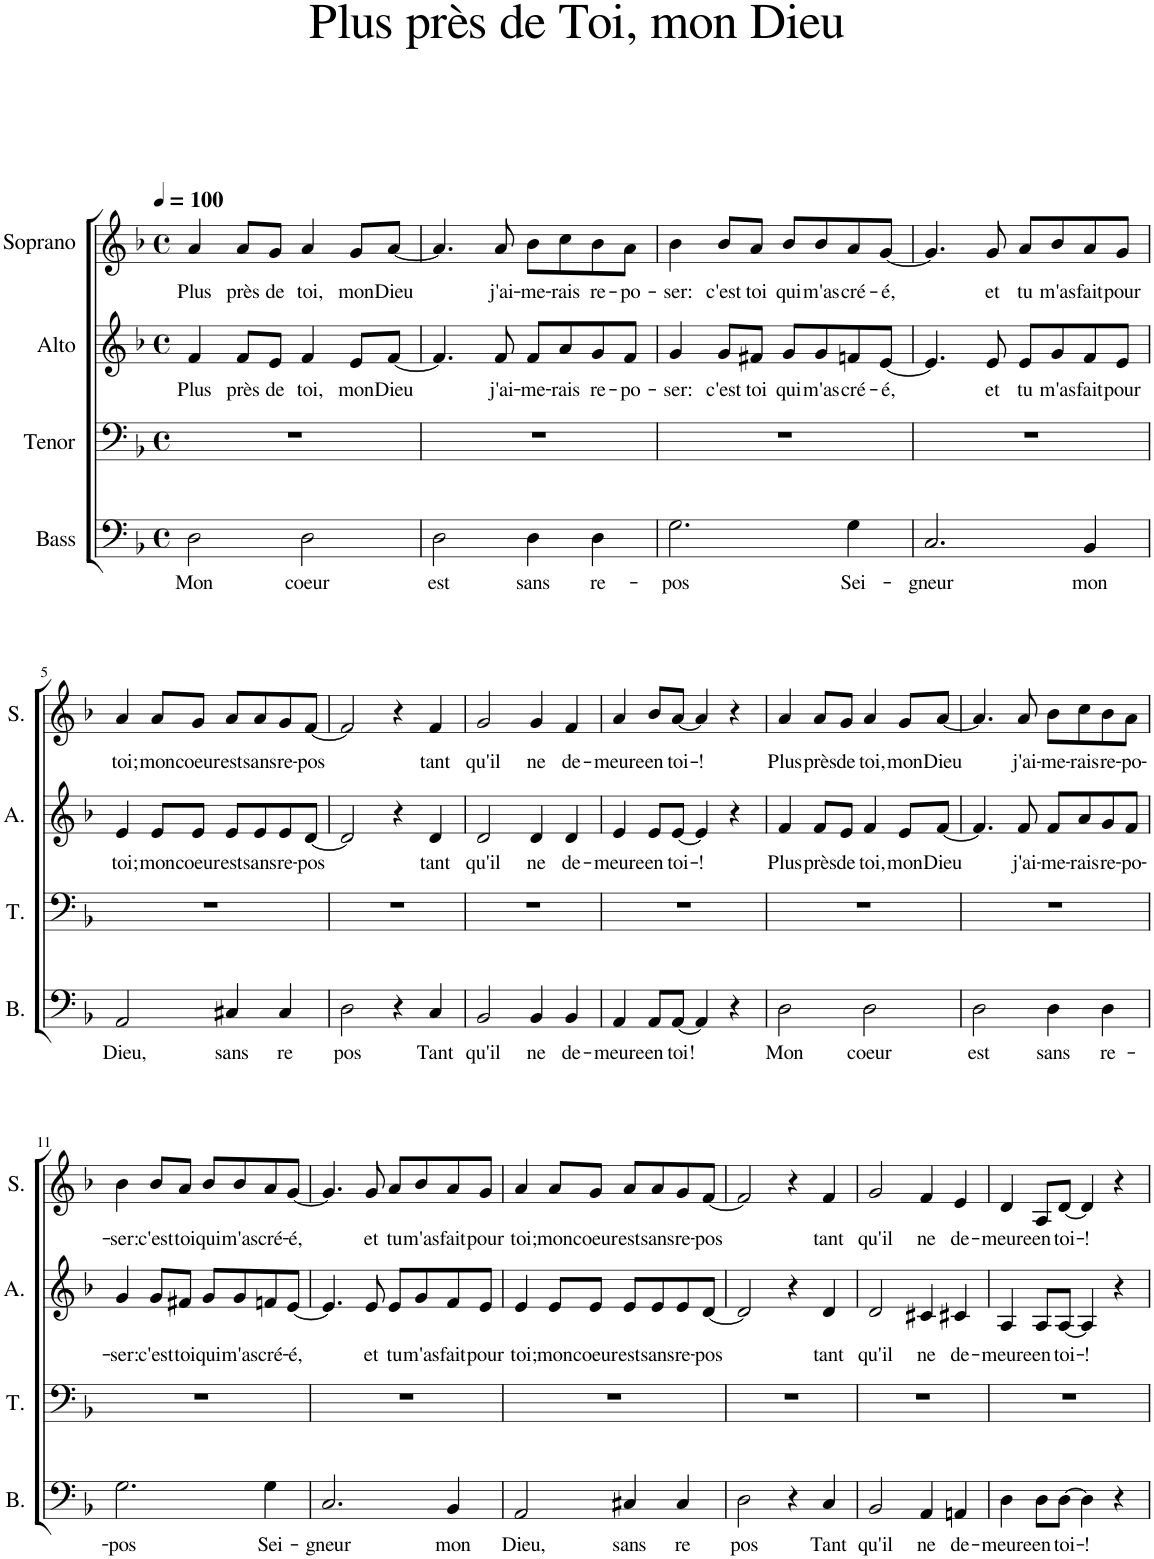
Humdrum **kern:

**kern	**text	**kern	**kern	**text	**kern	**text
*part4	*part4	*part3	*part2	*part2	*part1	*part1
*staff4	*staff4	*staff3	*staff2	*staff2	*staff1	*staff1
*I"Bass	*	*I"Tenor	*I"Alto	*	*I"Soprano	*
*I'B.	*	*I'T.	*I'A.	*	*I'S.	*
*clefF4	*	*clefF4	*clefG2	*	*clefG2	*
*k[b-]	*	*k[b-]	*k[b-]	*	*k[b-]	*
*M4/4	*	*M4/4	*M4/4	*	*M4/4	*
*met(c)	*	*met(c)	*met(c)	*	*met(c)	*
*MM100	*	*MM100	*MM100	*	*MM100	*
=1	=1	=1	=1	=1	=1	=1
!	!LO:LY:b	!	!	!LO:LY:b	!	!LO:LY:b
2D\	Mon	1r	4f/	Plus	4a/	Plus
!	!	!	!	!LO:LY:b	!	!LO:LY:b
.	.	.	8f/L	près	8a/L	près
!	!	!	!	!LO:LY:b	!	!LO:LY:b
.	.	.	8e/J	de	8g/J	de
!	!LO:LY:b	!	!	!LO:LY:b	!	!LO:LY:b
2D\	coeur	.	4f/	toi,	4a/	toi,
!	!	!	!	!LO:LY:b	!	!LO:LY:b
.	.	.	8e/L	mon	8g/L	mon
!	!	!	!	!LO:LY:b	!	!LO:LY:b
.	.	.	[8f/J	Dieu	[8a/J	Dieu
=2	=2	=2	=2	=2	=2	=2
!	!LO:LY:b	!	!	!	!	!
2D\	est	1r	4.f/]	.	4.a/]	.
!	!	!	!	!LO:LY:b	!	!LO:LY:b
.	.	.	8f/	j'ai-	8a/	j'ai-
!	!LO:LY:b	!	!	!LO:LY:b	!	!LO:LY:b
4D\	sans	.	8f/L	-me-	8b-\L	-me-
!	!	!	!	!LO:LY:b	!	!LO:LY:b
.	.	.	8a/	-rais	8cc\	-rais
!	!LO:LY:b	!	!	!LO:LY:b	!	!LO:LY:b
4D\	re-	.	8g/	re-	8b-\	re-
!	!	!	!	!LO:LY:b	!	!LO:LY:b
.	.	.	8f/J	-po-	8a\J	-po-
=3	=3	=3	=3	=3	=3	=3
!	!LO:LY:b	!	!	!LO:LY:b	!	!LO:LY:b
2.G\	-pos	1r	4g/	-ser:	4b-\	-ser:
!	!	!	!	!LO:LY:b	!	!LO:LY:b
.	.	.	8g/L	c'est	8b-/L	c'est
!	!	!	!	!LO:LY:b	!	!LO:LY:b
.	.	.	8f#X/J	toi	8a/J	toi
!	!	!	!	!LO:LY:b	!	!LO:LY:b
.	.	.	8g/L	qui	8b-/L	qui
!	!	!	!	!LO:LY:b	!	!LO:LY:b
.	.	.	8g/	m'as	8b-/	m'as
!	!LO:LY:b	!	!	!LO:LY:b	!	!LO:LY:b
4G\	Sei-	.	8fn/	cré-	8a/	cré-
!	!	!	!	!LO:LY:b	!	!LO:LY:b
.	.	.	[8e/J	-é,	[8g/J	-é,
=4	=4	=4	=4	=4	=4	=4
!	!LO:LY:b	!	!	!	!	!
2.C/	-gneur	1r	4.e/]	.	4.g/]	.
!	!	!	!	!LO:LY:b	!	!LO:LY:b
.	.	.	8e/	et	8g/	et
!	!	!	!	!LO:LY:b	!	!LO:LY:b
.	.	.	8e/L	tu	8a/L	tu
!	!	!	!	!LO:LY:b	!	!LO:LY:b
.	.	.	8g/	m'as	8b-/	m'as
!	!LO:LY:b	!	!	!LO:LY:b	!	!LO:LY:b
4BB-/	mon	.	8f/	fait	8a/	fait
!	!	!	!	!LO:LY:b	!	!LO:LY:b
.	.	.	8e/J	pour	8g/J	pour
!!LO:LB:g=z
=5	=5	=5	=5	=5	=5	=5
!	!LO:LY:b	!	!	!LO:LY:b	!	!LO:LY:b
2AA/	Dieu,	1r	4e/	toi;	4a/	toi;
!	!	!	!	!LO:LY:b	!	!LO:LY:b
.	.	.	8e/L	mon	8a/L	mon
!	!	!	!	!LO:LY:b	!	!LO:LY:b
.	.	.	8e/J	coeur	8g/J	coeur
!	!LO:LY:b	!	!	!LO:LY:b	!	!LO:LY:b
4C#X/	sans	.	8e/L	est	8a/L	est
!	!	!	!	!LO:LY:b	!	!LO:LY:b
.	.	.	8e/	sans	8a/	sans
!	!LO:LY:b	!	!	!LO:LY:b	!	!LO:LY:b
4C#/	re	.	8e/	re-	8g/	re-
!	!	!	!	!LO:LY:b	!	!LO:LY:b
.	.	.	[8d/J	-pos	[8f/J	-pos
=6	=6	=6	=6	=6	=6	=6
!	!LO:LY:b	!	!	!	!	!
2D\	pos	1r	2d/]	.	2f/]	.
4r	.	.	4r	.	4r	.
!	!LO:LY:b	!	!	!LO:LY:b	!	!LO:LY:b
4C/	Tant	.	4d/	tant	4f/	tant
=7	=7	=7	=7	=7	=7	=7
!	!LO:LY:b	!	!	!LO:LY:b	!	!LO:LY:b
2BB-/	qu'il	1r	2d/	qu'il	2g/	qu'il
!	!LO:LY:b	!	!	!LO:LY:b	!	!LO:LY:b
4BB-/	ne	.	4d/	ne	4g/	ne
!	!LO:LY:b	!	!	!LO:LY:b	!	!LO:LY:b
4BB-/	de-	.	4d/	de-	4f/	de-
=8	=8	=8	=8	=8	=8	=8
!	!LO:LY:b	!	!	!LO:LY:b	!	!LO:LY:b
4AA/	-meure	1r	4e/	-meure	4a/	-meure
!	!LO:LY:b	!	!	!LO:LY:b	!	!LO:LY:b
8AA/L	en	.	8e/L	en	8b-/L	en
!	!LO:LY:b	!	!	!LO:LY:b	!	!LO:LY:b
[8AA/J	toi!	.	[8e/J	toi-	[8a/J	toi-
!	!	!	!	!LO:LY:b	!	!LO:LY:b
4AA/]	.	.	4e/]	-!	4a/]	-!
4r	.	.	4r	.	4r	.
=9	=9	=9	=9	=9	=9	=9
!	!LO:LY:b	!	!	!LO:LY:b	!	!LO:LY:b
2D\	Mon	1r	4f/	Plus	4a/	Plus
!	!	!	!	!LO:LY:b	!	!LO:LY:b
.	.	.	8f/L	près	8a/L	près
!	!	!	!	!LO:LY:b	!	!LO:LY:b
.	.	.	8e/J	de	8g/J	de
!	!LO:LY:b	!	!	!LO:LY:b	!	!LO:LY:b
2D\	coeur	.	4f/	toi,	4a/	toi,
!	!	!	!	!LO:LY:b	!	!LO:LY:b
.	.	.	8e/L	mon	8g/L	mon
!	!	!	!	!LO:LY:b	!	!LO:LY:b
.	.	.	[8f/J	Dieu	[8a/J	Dieu
=10	=10	=10	=10	=10	=10	=10
!	!LO:LY:b	!	!	!	!	!
2D\	est	1r	4.f/]	.	4.a/]	.
!	!	!	!	!LO:LY:b	!	!LO:LY:b
.	.	.	8f/	j'ai-	8a/	j'ai-
!	!LO:LY:b	!	!	!LO:LY:b	!	!LO:LY:b
4D\	sans	.	8f/L	-me-	8b-\L	-me-
!	!	!	!	!LO:LY:b	!	!LO:LY:b
.	.	.	8a/	-rais	8cc\	-rais
!	!LO:LY:b	!	!	!LO:LY:b	!	!LO:LY:b
4D\	re-	.	8g/	re-	8b-\	re-
!	!	!	!	!LO:LY:b	!	!LO:LY:b
.	.	.	8f/J	-po-	8a\J	-po-
!!LO:LB:g=z
=11	=11	=11	=11	=11	=11	=11
!	!LO:LY:b	!	!	!LO:LY:b	!	!LO:LY:b
2.G\	-pos	1r	4g/	-ser:	4b-\	-ser:
!	!	!	!	!LO:LY:b	!	!LO:LY:b
.	.	.	8g/L	c'est	8b-/L	c'est
!	!	!	!	!LO:LY:b	!	!LO:LY:b
.	.	.	8f#X/J	toi	8a/J	toi
!	!	!	!	!LO:LY:b	!	!LO:LY:b
.	.	.	8g/L	qui	8b-/L	qui
!	!	!	!	!LO:LY:b	!	!LO:LY:b
.	.	.	8g/	m'as	8b-/	m'as
!	!LO:LY:b	!	!	!LO:LY:b	!	!LO:LY:b
4G\	Sei-	.	8fn/	cré-	8a/	cré-
!	!	!	!	!LO:LY:b	!	!LO:LY:b
.	.	.	[8e/J	-é,	[8g/J	-é,
=12	=12	=12	=12	=12	=12	=12
!	!LO:LY:b	!	!	!	!	!
2.C/	-gneur	1r	4.e/]	.	4.g/]	.
!	!	!	!	!LO:LY:b	!	!LO:LY:b
.	.	.	8e/	et	8g/	et
!	!	!	!	!LO:LY:b	!	!LO:LY:b
.	.	.	8e/L	tu	8a/L	tu
!	!	!	!	!LO:LY:b	!	!LO:LY:b
.	.	.	8g/	m'as	8b-/	m'as
!	!LO:LY:b	!	!	!LO:LY:b	!	!LO:LY:b
4BB-/	mon	.	8f/	fait	8a/	fait
!	!	!	!	!LO:LY:b	!	!LO:LY:b
.	.	.	8e/J	pour	8g/J	pour
=13	=13	=13	=13	=13	=13	=13
!	!LO:LY:b	!	!	!LO:LY:b	!	!LO:LY:b
2AA/	Dieu,	1r	4e/	toi;	4a/	toi;
!	!	!	!	!LO:LY:b	!	!LO:LY:b
.	.	.	8e/L	mon	8a/L	mon
!	!	!	!	!LO:LY:b	!	!LO:LY:b
.	.	.	8e/J	coeur	8g/J	coeur
!	!LO:LY:b	!	!	!LO:LY:b	!	!LO:LY:b
4C#X/	sans	.	8e/L	est	8a/L	est
!	!	!	!	!LO:LY:b	!	!LO:LY:b
.	.	.	8e/	sans	8a/	sans
!	!LO:LY:b	!	!	!LO:LY:b	!	!LO:LY:b
4C#/	re	.	8e/	re-	8g/	re-
!	!	!	!	!LO:LY:b	!	!LO:LY:b
.	.	.	[8d/J	-pos	[8f/J	-pos
=14	=14	=14	=14	=14	=14	=14
!	!LO:LY:b	!	!	!	!	!
2D\	pos	1r	2d/]	.	2f/]	.
4r	.	.	4r	.	4r	.
!	!LO:LY:b	!	!	!LO:LY:b	!	!LO:LY:b
4C/	Tant	.	4d/	tant	4f/	tant
=15	=15	=15	=15	=15	=15	=15
!	!LO:LY:b	!	!	!LO:LY:b	!	!LO:LY:b
2BB-/	qu'il	1r	2d/	qu'il	2g/	qu'il
!	!LO:LY:b	!	!	!LO:LY:b	!	!LO:LY:b
4AA/	ne	.	4c#X/	ne	4f/	ne
!	!LO:LY:b	!	!	!LO:LY:b	!	!LO:LY:b
4AAn/	de-	.	4c#X/	de-	4e/	de-
=16	=16	=16	=16	=16	=16	=16
!	!LO:LY:b	!	!	!LO:LY:b	!	!LO:LY:b
4D\	-meure	1r	4A/	-meure	4d/	-meure
!	!LO:LY:b	!	!	!LO:LY:b	!	!LO:LY:b
8D\L	en	.	8A/L	en	8A/L	en
!	!LO:LY:b	!	!	!LO:LY:b	!	!LO:LY:b
[8D\J	toi-	.	[8A/J	toi-	[8d/J	toi-
!	!LO:LY:b	!	!	!LO:LY:b	!	!LO:LY:b
4D\]	-!	.	4A/]	-!	4d/]	-!
4r	.	.	4r	.	4r	.
=	=	=	=	=	=	=
*-	*-	*-	*-	*-	*-	*-
